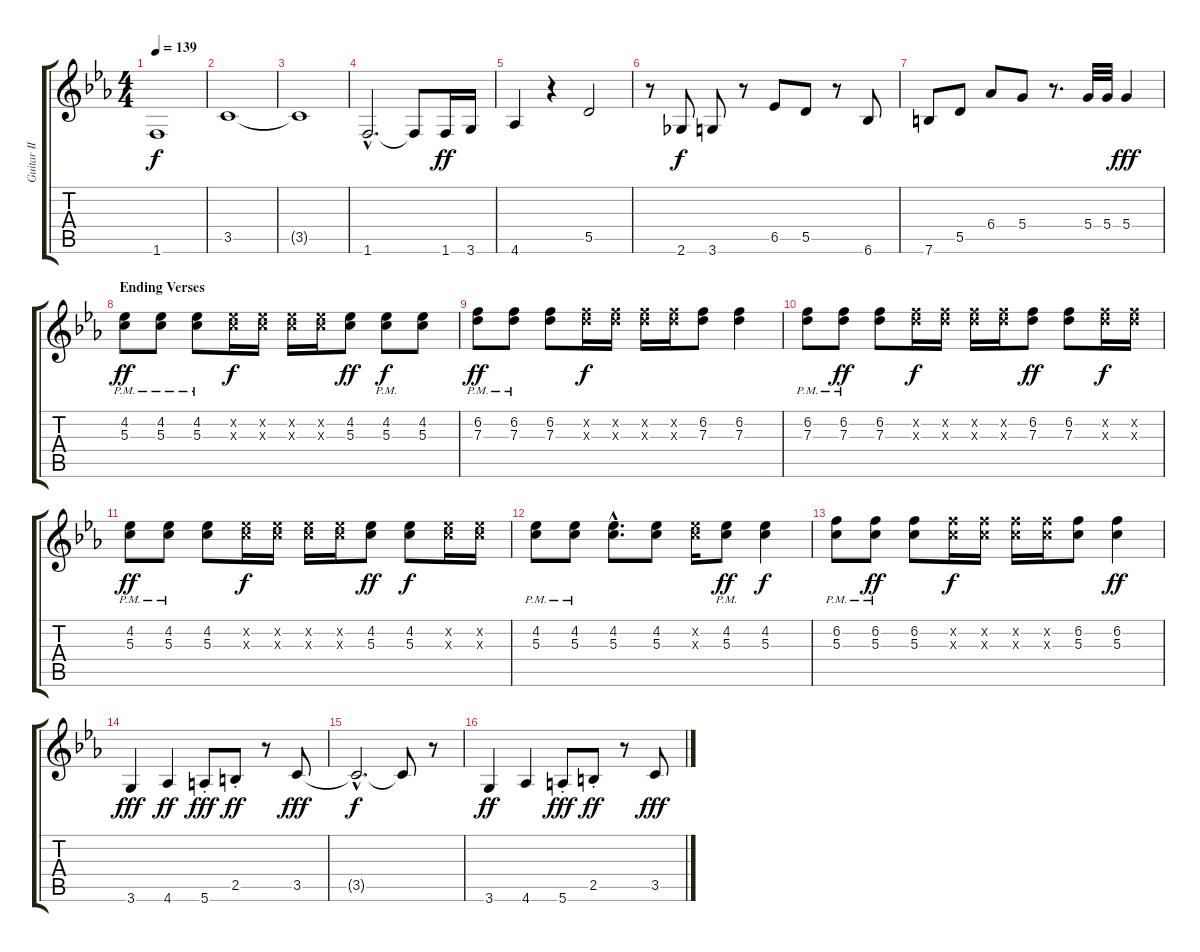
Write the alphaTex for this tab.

\track ("Guitar II" "Guitar II") {instrument distortionguitar}
\staff {score tabs}
\tuning (E4 B3 G3 D3 A2 E2) {hide}
\ts (4 4)
\tempo 139
\clef g2
\ks cminor
1.6{t}.1{dy f} |
3.5.1 |
3.5{t}.1 |
1.6{hac}.2{d} 1.6{t}.8 1.6.16{dy ff} 3.6.16 |
4.6.4 r.4 5.5.2 |
r.8 2.6.8{dy f} 3.6.8 r.8 6.5.8 5.5.8 r.8 6.6.8 |
7.6.8 5.5.8 6.4.8 5.4.8 r.8{d} 5.4.32 5.4.32 5.4.4{dy fff} |
\section ("" "Ending Verses")
(4.2{pm} 5.3{pm}).8{dy ff} (4.2{pm} 5.3{pm}).8 (4.2{pm} 5.3{pm}).8 (4.2{x} 5.3{x}).16{dy f} (4.2{x} 5.3{x}).16 (4.2{x} 5.3{x}).16 (4.2{x} 5.3{x}).16 (4.2 5.3).8{dy ff} (4.2{pm} 5.3{pm}).8{dy f} (4.2 5.3).8 |
(6.2{pm} 7.3{pm}).8{dy ff} (6.2{pm} 7.3{pm}).8 (6.2 7.3).8 (6.2{x} 7.3{x}).16{dy f} (6.2{x} 7.3{x}).16 (6.2{x} 7.3{x}).16 (6.2{x} 7.3{x}).16 (6.2 7.3).8 (6.2 7.3).4 |
(6.2{pm} 7.3{pm}).8 (6.2{pm} 7.3{pm}).8{dy ff} (6.2 7.3).8 (6.2{x} 7.3{x}).16{dy f} (6.2{x} 7.3{x}).16 (6.2{x} 7.3{x}).16 (6.2{x} 7.3{x}).16 (6.2 7.3).8{dy ff} (6.2 7.3).8 (6.2{x} 7.3{x}).16{dy f} (6.2{x} 7.3{x}).16 |
(4.2{pm} 5.3{pm}).8{dy ff} (4.2{pm} 5.3{pm}).8 (4.2 5.3).8 (4.2{x} 5.3{x}).16{dy f} (4.2{x} 5.3{x}).16 (4.2{x} 5.3{x}).16 (4.2{x} 5.3{x}).16 (4.2 5.3).8{dy ff} (4.2 5.3).8{dy f} (4.2{x} 5.3{x}).16 (4.2{x} 5.3{x}).16 |
(4.2{pm} 5.3{pm}).8 (4.2{pm} 5.3{pm}).8 (4.2{hac} 5.3{hac}).8{d} (4.2 5.3).8 (4.2{x} 5.3{x}).16 (4.2{pm} 5.3{pm}).8{dy ff} (4.2 5.3).4{dy f} |
(6.2{pm} 5.3{pm}).8 (6.2{pm} 5.3{pm}).8{dy ff} (6.2 5.3).8 (6.2{x} 5.3{x}).16{dy f} (6.2{x} 5.3{x}).16 (6.2{x} 5.3{x}).16 (6.2{x} 5.3{x}).16 (6.2 5.3).8 (6.2 5.3).4{dy ff} |
3.6.4{dy fff} 4.6.4{dy ff} 5.6{st}.8{dy fff} 2.5{st}.8{dy ff} r.8 3.5.8{dy fff} |
3.5{hac t}.2{d dy f} 3.5{t}.8 r.8 |
3.6.4{dy ff} 4.6.4 5.6{st}.8{dy fff} 2.5{st}.8{dy ff} r.8 3.5.8{dy fff}
